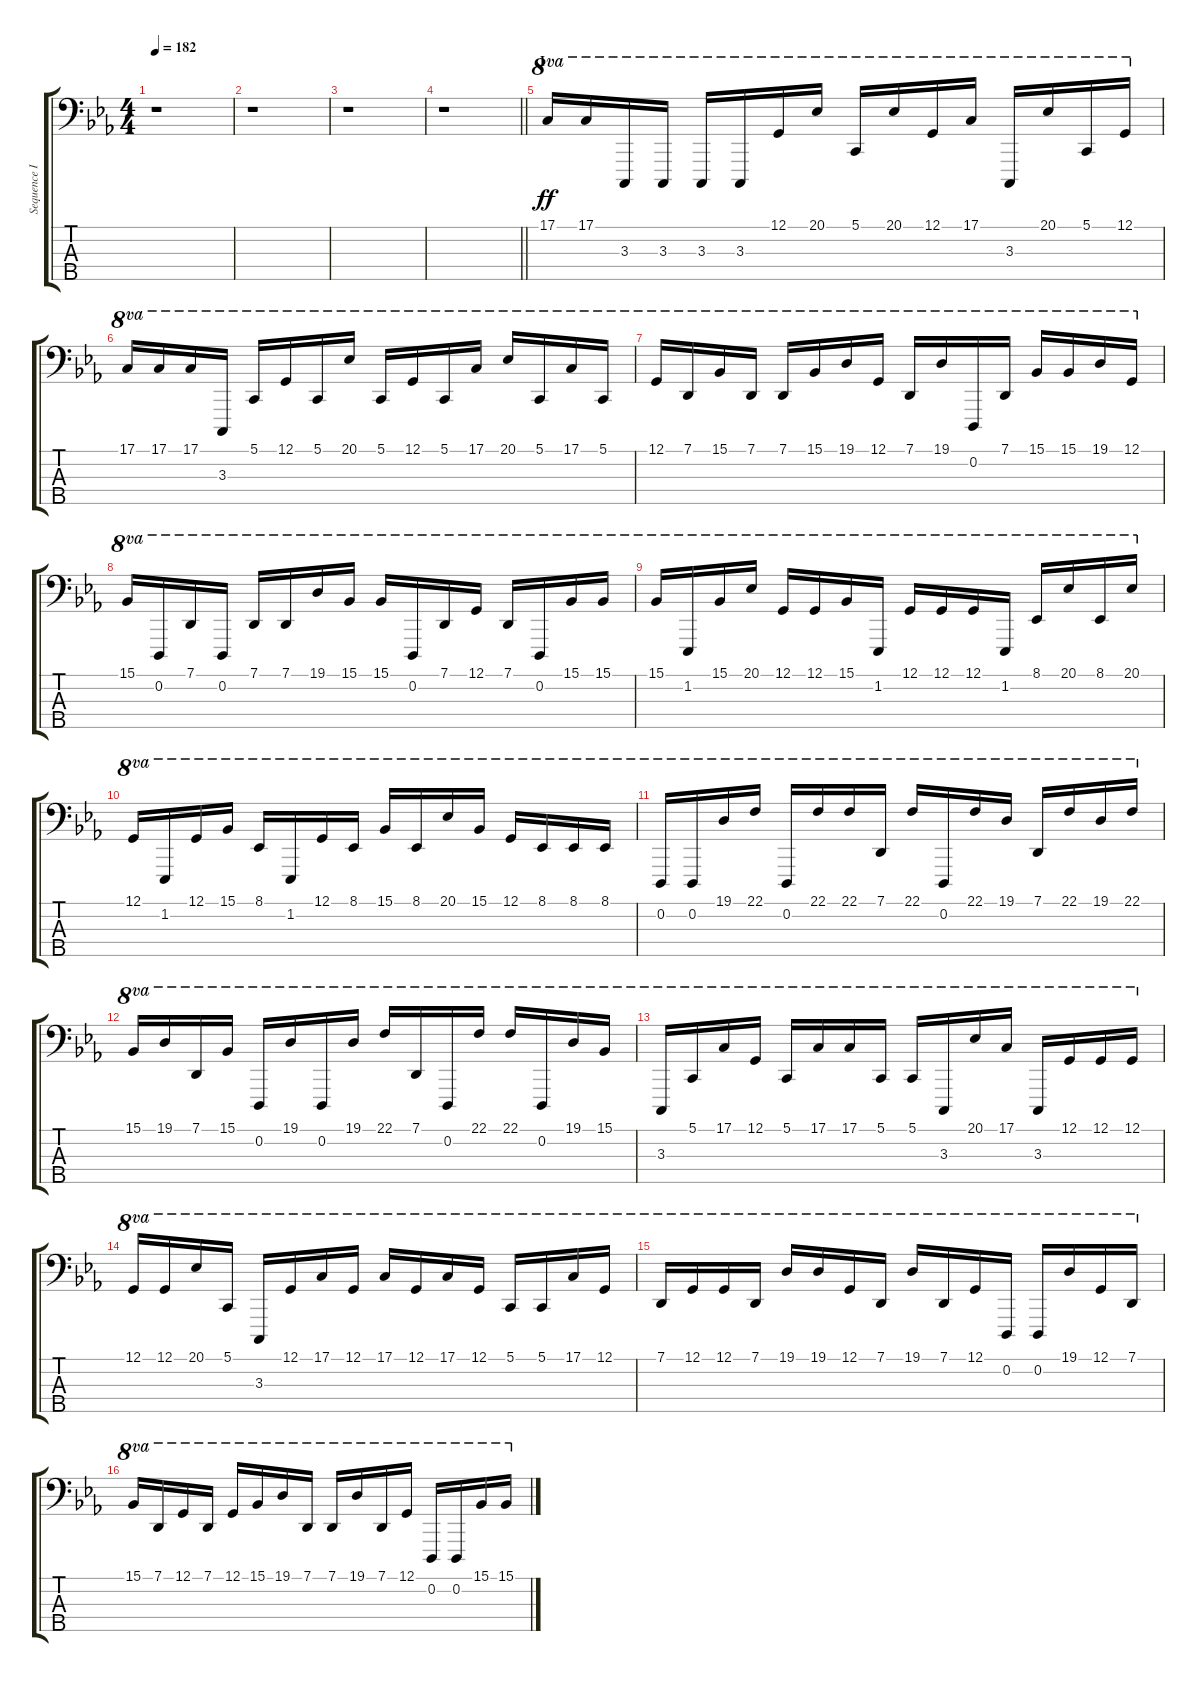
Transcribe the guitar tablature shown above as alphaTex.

\track ("Sequence IV" "Sequence I") {instrument lead2sawtooth}
\staff {score tabs}
\tuning (G2 D2 A1 E1 B0) {hide}
\ts (4 4)
\tempo 182
\clef f4
\ks eb
r.1{dy ff} |
r.1 |
r.1 |
\barLineRight lightlight
r.1 |
\section ("" "I")
17.1.16{ot 8va} 17.1.16{ot 8va} 3.3.16{ot 8va} 3.3.16{ot 8va} 3.3.16{ot 8va} 3.3.16{ot 8va} 12.1.16{ot 8va} 20.1.16{ot 8va} 5.1.16{ot 8va} 20.1.16{ot 8va} 12.1.16{ot 8va} 17.1.16{ot 8va} 3.3.16{ot 8va} 20.1.16{ot 8va} 5.1.16{ot 8va} 12.1.16{ot 8va} |
17.1.16{ot 8va} 17.1.16{ot 8va} 17.1.16{ot 8va} 3.3.16{ot 8va} 5.1.16{ot 8va} 12.1.16{ot 8va} 5.1.16{ot 8va} 20.1.16{ot 8va} 5.1.16{ot 8va} 12.1.16{ot 8va} 5.1.16{ot 8va} 17.1.16{ot 8va} 20.1.16{ot 8va} 5.1.16{ot 8va} 17.1.16{ot 8va} 5.1.16{ot 8va} |
12.1.16{ot 8va} 7.1.16{ot 8va} 15.1.16{ot 8va} 7.1.16{ot 8va} 7.1.16{ot 8va} 15.1.16{ot 8va} 19.1.16{ot 8va} 12.1.16{ot 8va} 7.1.16{ot 8va} 19.1.16{ot 8va} 0.2.16{ot 8va} 7.1.16{ot 8va} 15.1.16{ot 8va} 15.1.16{ot 8va} 19.1.16{ot 8va} 12.1.16{ot 8va} |
15.1.16{ot 8va} 0.2.16{ot 8va} 7.1.16{ot 8va} 0.2.16{ot 8va} 7.1.16{ot 8va} 7.1.16{ot 8va} 19.1.16{ot 8va} 15.1.16{ot 8va} 15.1.16{ot 8va} 0.2.16{ot 8va} 7.1.16{ot 8va} 12.1.16{ot 8va} 7.1.16{ot 8va} 0.2.16{ot 8va} 15.1.16{ot 8va} 15.1.16{ot 8va} |
15.1.16{ot 8va} 1.2.16{ot 8va} 15.1.16{ot 8va} 20.1.16{ot 8va} 12.1.16{ot 8va} 12.1.16{ot 8va} 15.1.16{ot 8va} 1.2.16{ot 8va} 12.1.16{ot 8va} 12.1.16{ot 8va} 12.1.16{ot 8va} 1.2.16{ot 8va} 8.1.16{ot 8va} 20.1.16{ot 8va} 8.1.16{ot 8va} 20.1.16{ot 8va} |
12.1.16{ot 8va} 1.2.16{ot 8va} 12.1.16{ot 8va} 15.1.16{ot 8va} 8.1.16{ot 8va} 1.2.16{ot 8va} 12.1.16{ot 8va} 8.1.16{ot 8va} 15.1.16{ot 8va} 8.1.16{ot 8va} 20.1.16{ot 8va} 15.1.16{ot 8va} 12.1.16{ot 8va} 8.1.16{ot 8va} 8.1.16{ot 8va} 8.1.16{ot 8va} |
0.2.16{ot 8va} 0.2.16{ot 8va} 19.1.16{ot 8va} 22.1.16{ot 8va} 0.2.16{ot 8va} 22.1.16{ot 8va} 22.1.16{ot 8va} 7.1.16{ot 8va} 22.1.16{ot 8va} 0.2.16{ot 8va} 22.1.16{ot 8va} 19.1.16{ot 8va} 7.1.16{ot 8va} 22.1.16{ot 8va} 19.1.16{ot 8va} 22.1.16{ot 8va} |
15.1.16{ot 8va} 19.1.16{ot 8va} 7.1.16{ot 8va} 15.1.16{ot 8va} 0.2.16{ot 8va} 19.1.16{ot 8va} 0.2.16{ot 8va} 19.1.16{ot 8va} 22.1.16{ot 8va} 7.1.16{ot 8va} 0.2.16{ot 8va} 22.1.16{ot 8va} 22.1.16{ot 8va} 0.2.16{ot 8va} 19.1.16{ot 8va} 15.1.16{ot 8va} |
3.3.16{ot 8va} 5.1.16{ot 8va} 17.1.16{ot 8va} 12.1.16{ot 8va} 5.1.16{ot 8va} 17.1.16{ot 8va} 17.1.16{ot 8va} 5.1.16{ot 8va} 5.1.16{ot 8va} 3.3.16{ot 8va} 20.1.16{ot 8va} 17.1.16{ot 8va} 3.3.16{ot 8va} 12.1.16{ot 8va} 12.1.16{ot 8va} 12.1.16{ot 8va} |
12.1.16{ot 8va} 12.1.16{ot 8va} 20.1.16{ot 8va} 5.1.16{ot 8va} 3.3.16{ot 8va} 12.1.16{ot 8va} 17.1.16{ot 8va} 12.1.16{ot 8va} 17.1.16{ot 8va} 12.1.16{ot 8va} 17.1.16{ot 8va} 12.1.16{ot 8va} 5.1.16{ot 8va} 5.1.16{ot 8va} 17.1.16{ot 8va} 12.1.16{ot 8va} |
7.1.16{ot 8va} 12.1.16{ot 8va} 12.1.16{ot 8va} 7.1.16{ot 8va} 19.1.16{ot 8va} 19.1.16{ot 8va} 12.1.16{ot 8va} 7.1.16{ot 8va} 19.1.16{ot 8va} 7.1.16{ot 8va} 12.1.16{ot 8va} 0.2.16{ot 8va} 0.2.16{ot 8va} 19.1.16{ot 8va} 12.1.16{ot 8va} 7.1.16{ot 8va} |
15.1.16{ot 8va} 7.1.16{ot 8va} 12.1.16{ot 8va} 7.1.16{ot 8va} 12.1.16{ot 8va} 15.1.16{ot 8va} 19.1.16{ot 8va} 7.1.16{ot 8va} 7.1.16{ot 8va} 19.1.16{ot 8va} 7.1.16{ot 8va} 12.1.16{ot 8va} 0.2.16{ot 8va} 0.2.16{ot 8va} 15.1.16{ot 8va} 15.1.16{ot 8va}
